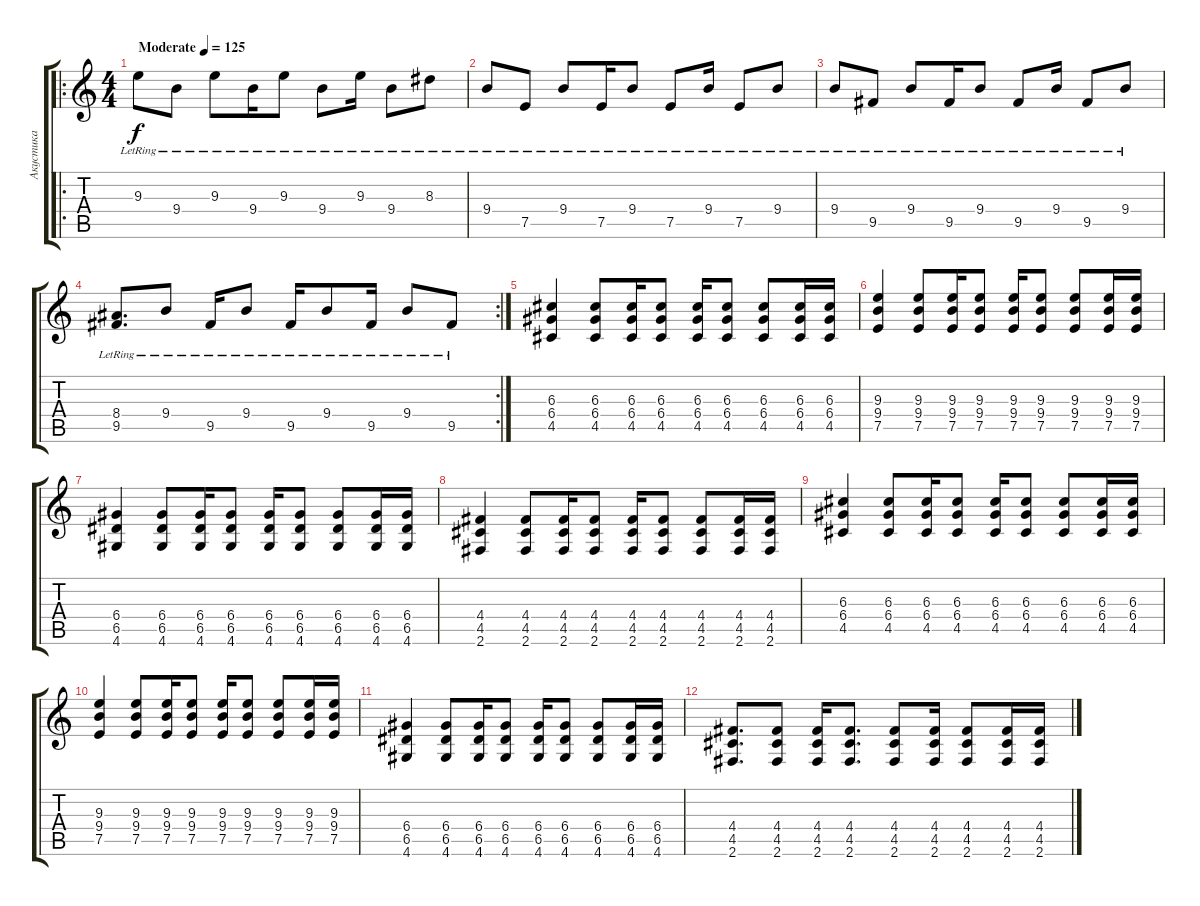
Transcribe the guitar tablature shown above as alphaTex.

\track ("Акустика" "Акустика") {instrument acousticguitarsteel}
\staff {score tabs}
\tuning (E4 B3 G3 D3 A2 E2) {hide}
\ro
\ts (4 4)
\tempo (125 "Moderate")
\clef g2
\ks c
9.3{lr}.8{dy f instrument acousticguitarsteel} 9.4{lr}.8 9.3{lr}.8 9.4{lr}.16 9.3{lr}.8 9.4{lr}.8 9.3{lr}.16 9.4{lr}.8 8.3{lr}.8 |
9.4{lr}.8 7.5{lr}.8 9.4{lr}.8 7.5{lr}.16 9.4{lr}.8 7.5{lr}.8 9.4{lr}.16 7.5{lr}.8 9.4{lr}.8 |
9.4{lr}.8 9.5{lr}.8 9.4{lr}.8 9.5{lr}.16 9.4{lr}.8 9.5{lr}.8 9.4{lr}.16 9.5{lr}.8 9.4{lr}.8 |
\rc 2
(8.4{lr} 9.5{lr}).8{d} 9.4{lr}.8 9.5{lr}.16 9.4{lr}.8 9.5{lr}.16 9.4{lr}.8 9.5{lr}.16 9.4{lr}.8 9.5{lr}.8 |
(6.3 6.4 4.5).4 (6.3 6.4 4.5).8 (6.3 6.4 4.5).16 (6.3 6.4 4.5).8 (6.3 6.4 4.5).16 (6.3 6.4 4.5).8 (6.3 6.4 4.5).8 (6.3 6.4 4.5).16 (6.3 6.4 4.5).16 |
(9.3 9.4 7.5).4 (9.3 9.4 7.5).8 (9.3 9.4 7.5).16 (9.3 9.4 7.5).8 (9.3 9.4 7.5).16 (9.3 9.4 7.5).8 (9.3 9.4 7.5).8 (9.3 9.4 7.5).16 (9.3 9.4 7.5).16 |
(6.4 6.5 4.6).4 (6.4 6.5 4.6).8 (6.4 6.5 4.6).16 (6.4 6.5 4.6).8 (6.4 6.5 4.6).16 (6.4 6.5 4.6).8 (6.4 6.5 4.6).8 (6.4 6.5 4.6).16 (6.4 6.5 4.6).16 |
(4.4 4.5 2.6).4 (4.4 4.5 2.6).8 (4.4 4.5 2.6).16 (4.4 4.5 2.6).8 (4.4 4.5 2.6).16 (4.4 4.5 2.6).8 (4.4 4.5 2.6).8 (4.4 4.5 2.6).16 (4.4 4.5 2.6).16 |
(6.3 6.4 4.5).4 (6.3 6.4 4.5).8 (6.3 6.4 4.5).16 (6.3 6.4 4.5).8 (6.3 6.4 4.5).16 (6.3 6.4 4.5).8 (6.3 6.4 4.5).8 (6.3 6.4 4.5).16 (6.3 6.4 4.5).16 |
(9.3 9.4 7.5).4 (9.3 9.4 7.5).8 (9.3 9.4 7.5).16 (9.3 9.4 7.5).8 (9.3 9.4 7.5).16 (9.3 9.4 7.5).8 (9.3 9.4 7.5).8 (9.3 9.4 7.5).16 (9.3 9.4 7.5).16 |
(6.4 6.5 4.6).4 (6.4 6.5 4.6).8 (6.4 6.5 4.6).16 (6.4 6.5 4.6).8 (6.4 6.5 4.6).16 (6.4 6.5 4.6).8 (6.4 6.5 4.6).8 (6.4 6.5 4.6).16 (6.4 6.5 4.6).16 |
(4.4 4.5 2.6).8{d} (4.4 4.5 2.6).8 (4.4 4.5 2.6).16 (4.4 4.5 2.6).8{d} (4.4 4.5 2.6).8 (4.4 4.5 2.6).16 (4.4 4.5 2.6).8 (4.4 4.5 2.6).16 (4.4 4.5 2.6).16
